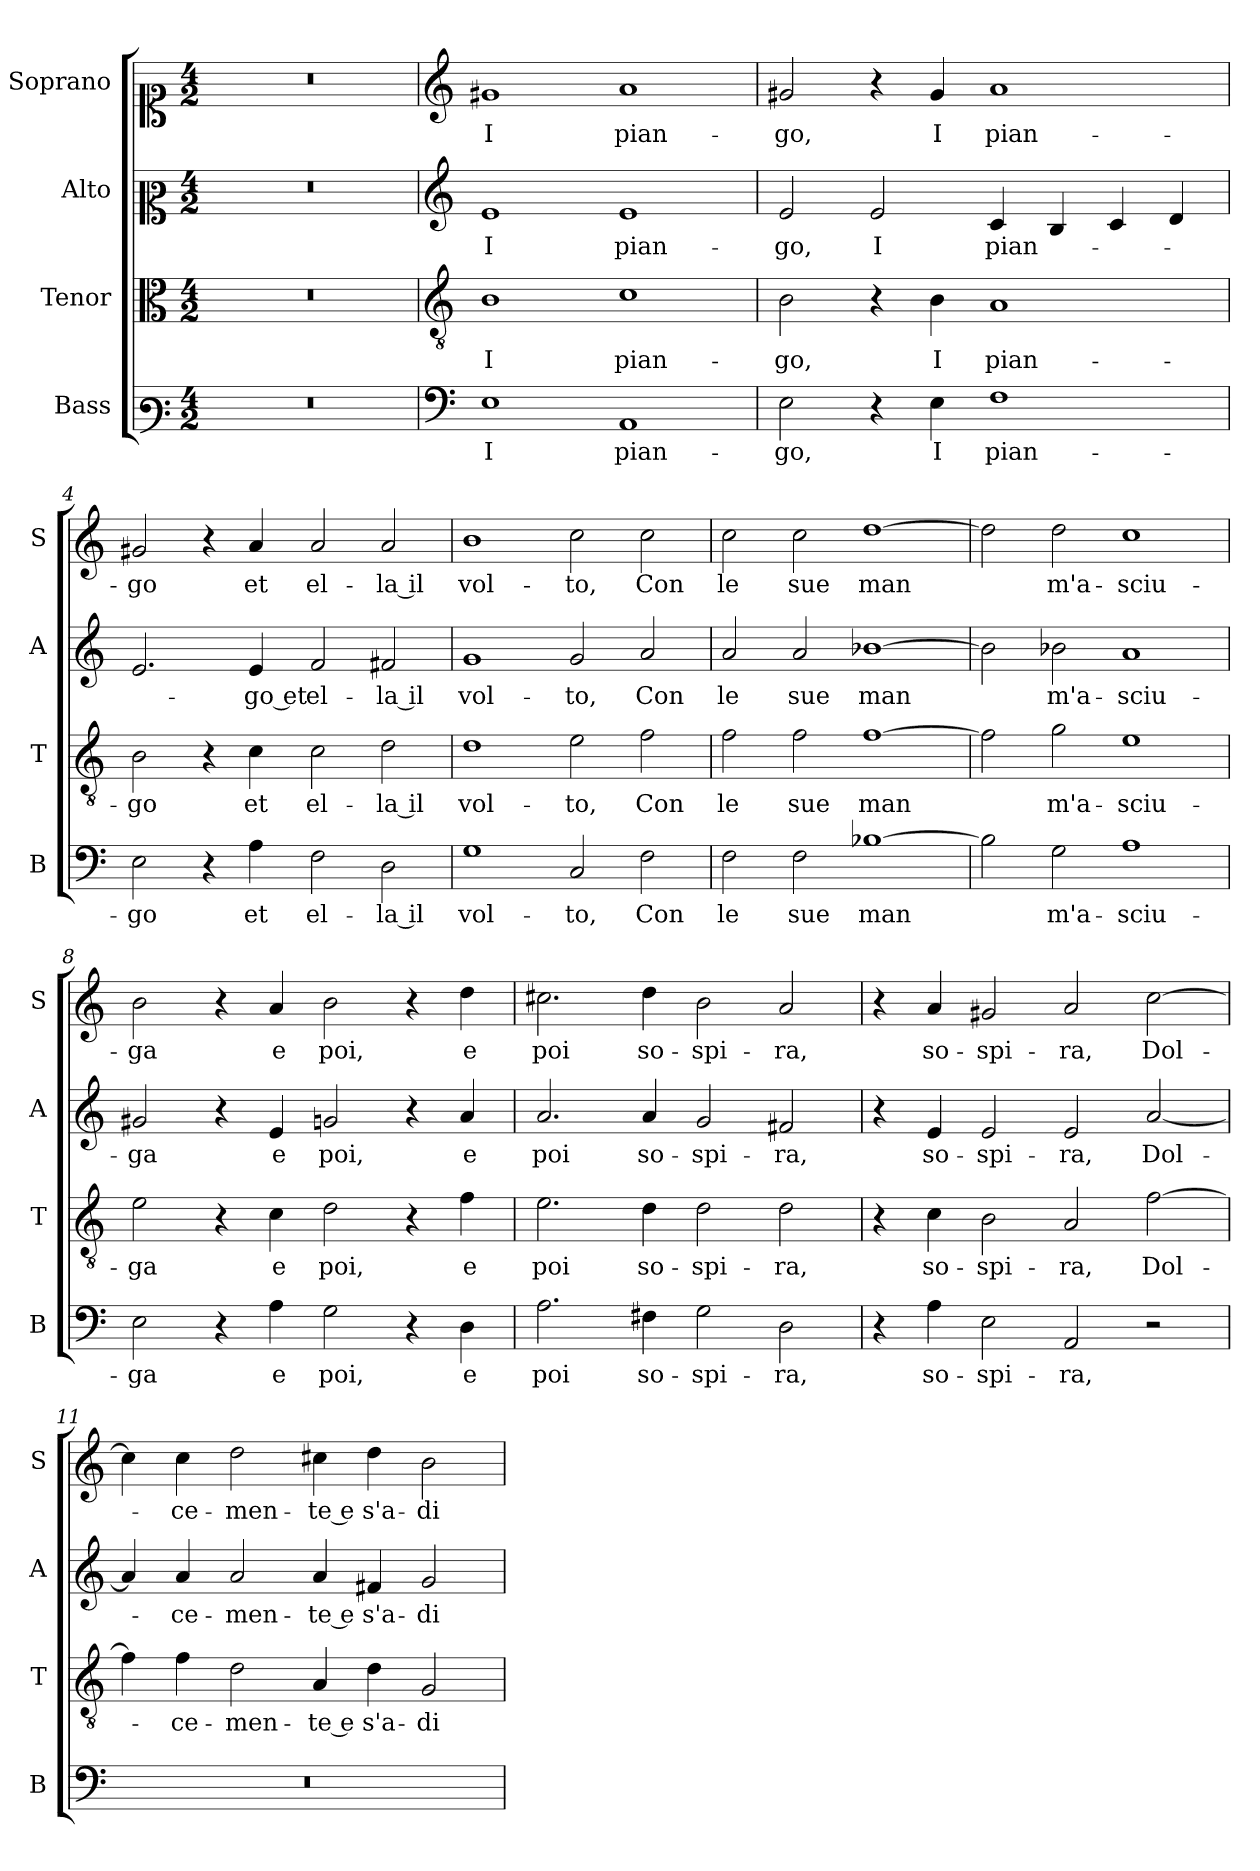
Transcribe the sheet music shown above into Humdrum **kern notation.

**kern	**text	**kern	**text	**kern	**text	**kern	**text
*part4	*part4	*part3	*part3	*part2	*part2	*part1	*part1
*staff4	*staff4	*staff3	*staff3	*staff2	*staff2	*staff1	*staff1
*I"Bass	*	*I"Tenor	*	*I"Alto	*	*I"Soprano	*
*I'B	*	*I'T	*	*I'A	*	*I'S	*
*clefF3	*	*clefC3	*	*clefC2	*	*clefC1	*
*k[]	*	*k[]	*	*k[]	*	*k[]	*
*C:	*	*C:	*	*C:	*	*C:	*
*M4/2	*	*M4/2	*	*M4/2	*	*M4/2	*
=1	=1	=1	=1	=1	=1	=1	=1
0r	.	0r	.	0r	.	0r	.
=2	=2	=2	=2	=2	=2	=2	=2
*clefF4	*	*clefGv2	*	*clefG2	*	*clefG2	*
!	!LO:LY:b	!	!LO:LY:b	!	!LO:LY:b	!	!LO:LY:b
1E	I	1B	I	1e	I	1g#X	I
!	!LO:LY:b	!	!LO:LY:b	!	!LO:LY:b	!	!LO:LY:b
1AA	pian-	1c	pian-	1e	pian-	1a	pian-
=3	=3	=3	=3	=3	=3	=3	=3
!	!LO:LY:b	!	!LO:LY:b	!	!LO:LY:b	!	!LO:LY:b
2E\	-go,	2B\	-go,	2e/	-go,	2g#X/	-go,
!	!	!	!	!	!LO:LY:b	!	!
4r	.	4r	.	2e/	I	4r	.
!	!LO:LY:b	!	!LO:LY:b	!	!	!	!LO:LY:b
4E\	I	4B\	I	.	.	4g#/	I
!	!LO:LY:b	!	!LO:LY:b	!	!LO:LY:b	!	!LO:LY:b
1F	pian-	1A	pian-	4c/	pian-	1a	pian-
.	.	.	.	4B/	.	.	.
.	.	.	.	4c/	.	.	.
.	.	.	.	4d/	.	.	.
=4	=4	=4	=4	=4	=4	=4	=4
!	!LO:LY:b	!	!LO:LY:b	!	!	!	!LO:LY:b
2E\	-go	2B\	-go	2.e/	.	2g#X/	-go
4r	.	4r	.	.	.	4r	.
!	!LO:LY:b	!	!LO:LY:b	!	!LO:LY:b	!	!LO:LY:b
4A\	et	4c\	et	4e/	-go et	4a/	et
!	!LO:LY:b	!	!LO:LY:b	!	!LO:LY:b	!	!LO:LY:b
2F\	el-	2c\	el-	2f/	el-	2a/	el-
!	!LO:LY:b	!	!LO:LY:b	!	!LO:LY:b	!	!LO:LY:b
2D\	-la il	2d\	-la il	2f#X/	-la il	2a/	-la il
!!LO:LB:g=z
=5	=5	=5	=5	=5	=5	=5	=5
!	!LO:LY:b	!	!LO:LY:b	!	!LO:LY:b	!	!LO:LY:b
1G	vol-	1d	vol-	1g	vol-	1b	vol-
!	!LO:LY:b	!	!LO:LY:b	!	!LO:LY:b	!	!LO:LY:b
2C/	-to,	2e\	-to,	2g/	-to,	2cc\	-to,
!	!LO:LY:b	!	!LO:LY:b	!	!LO:LY:b	!	!LO:LY:b
2F\	Con	2f\	Con	2a/	Con	2cc\	Con
=6	=6	=6	=6	=6	=6	=6	=6
!	!LO:LY:b	!	!LO:LY:b	!	!LO:LY:b	!	!LO:LY:b
2F\	le	2f\	le	2a/	le	2cc\	le
!	!LO:LY:b	!	!LO:LY:b	!	!LO:LY:b	!	!LO:LY:b
2F\	sue	2f\	sue	2a/	sue	2cc\	sue
!	!LO:LY:b	!	!LO:LY:b	!	!LO:LY:b	!	!LO:LY:b
[1B-X	man	[1f	man	[1b-X	man	[1dd	man
=7	=7	=7	=7	=7	=7	=7	=7
2B-\]	.	2f\]	.	2b-\]	.	2dd\]	.
!	!LO:LY:b	!	!LO:LY:b	!	!LO:LY:b	!	!LO:LY:b
2G\	m'a-	2g\	m'a-	2b-X\	m'a-	2dd\	m'a-
!	!LO:LY:b	!	!LO:LY:b	!	!LO:LY:b	!	!LO:LY:b
1A	-sciu-	1e	-sciu-	1a	-sciu-	1cc	-sciu-
=8	=8	=8	=8	=8	=8	=8	=8
!	!LO:LY:b	!	!LO:LY:b	!	!LO:LY:b	!	!LO:LY:b
2E\	-ga	2e\	-ga	2g#X/	-ga	2b\	-ga
4r	.	4r	.	4r	.	4r	.
!	!LO:LY:b	!	!LO:LY:b	!	!LO:LY:b	!	!LO:LY:b
4A\	e	4c\	e	4e/	e	4a/	e
!	!LO:LY:b	!	!LO:LY:b	!	!LO:LY:b	!	!LO:LY:b
2G\	poi,	2d\	poi,	2gn/	poi,	2b\	poi,
4r	.	4r	.	4r	.	4r	.
!	!LO:LY:b	!	!LO:LY:b	!	!LO:LY:b	!	!LO:LY:b
4D\	e	4f\	e	4a/	e	4dd\	e
!!LO:PB:g=z
=9	=9	=9	=9	=9	=9	=9	=9
!	!LO:LY:b	!	!LO:LY:b	!	!LO:LY:b	!	!LO:LY:b
2.A\	poi	2.e\	poi	2.a/	poi	2.cc#X\	poi
!	!LO:LY:b	!	!LO:LY:b	!	!LO:LY:b	!	!LO:LY:b
4F#X\	so-	4d\	so-	4a/	so-	4dd\	so-
!	!LO:LY:b	!	!LO:LY:b	!	!LO:LY:b	!	!LO:LY:b
2G\	-spi-	2d\	-spi-	2g/	-spi-	2b\	-spi-
!	!LO:LY:b	!	!LO:LY:b	!	!LO:LY:b	!	!LO:LY:b
2D\	-ra,	2d\	-ra,	2f#X/	-ra,	2a/	-ra,
=10	=10	=10	=10	=10	=10	=10	=10
4r	.	4r	.	4r	.	4r	.
!	!LO:LY:b	!	!LO:LY:b	!	!LO:LY:b	!	!LO:LY:b
4A\	so-	4c\	so-	4e/	so-	4a/	so-
!	!LO:LY:b	!	!LO:LY:b	!	!LO:LY:b	!	!LO:LY:b
2E\	-spi-	2B\	-spi-	2e/	-spi-	2g#X/	-spi-
!	!LO:LY:b	!	!LO:LY:b	!	!LO:LY:b	!	!LO:LY:b
2AA/	-ra,	2A/	-ra,	2e/	-ra,	2a/	-ra,
!	!	!	!LO:LY:b	!	!LO:LY:b	!	!LO:LY:b
2r	.	[2f\	Dol-	[2a/	Dol-	[2cc\	Dol-
=11	=11	=11	=11	=11	=11	=11	=11
0r	.	4f\]	.	4a/]	.	4cc\]	.
!	!	!	!LO:LY:b	!	!LO:LY:b	!	!LO:LY:b
.	.	4f\	-ce-	4a/	-ce-	4cc\	-ce-
!	!	!	!LO:LY:b	!	!LO:LY:b	!	!LO:LY:b
.	.	2d\	-men-	2a/	-men-	2dd\	-men-
!	!	!	!LO:LY:b	!	!LO:LY:b	!	!LO:LY:b
.	.	4A/	-te e	4a/	-te e	4cc#X\	-te e
!	!	!	!LO:LY:b	!	!LO:LY:b	!	!LO:LY:b
.	.	4d\	s'a-	4f#X/	s'a-	4dd\	s'a-
!	!	!	!LO:LY:b	!	!LO:LY:b	!	!LO:LY:b
.	.	2G/	-di-	2g/	-di-	2b\	-di-
=	=	=	=	=	=	=	=
*-	*-	*-	*-	*-	*-	*-	*-
